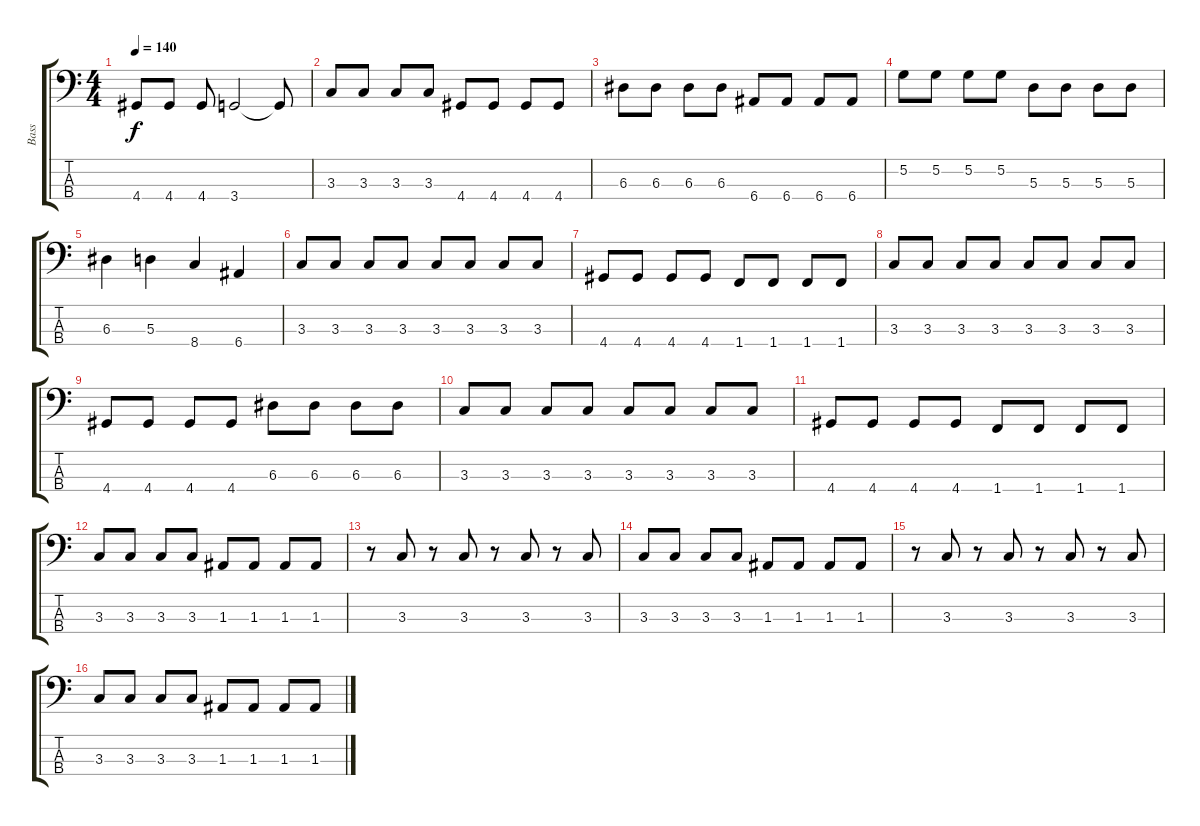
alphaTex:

\track ("Bass" "Bass") {instrument electricbasspick}
\staff {score tabs}
\tuning (G2 D2 A1 E1) {hide}
\ts (4 4)
\tempo 140
\clef f4
\ks c
4.4.8{dy f} 4.4.8 4.4.8 3.4.2 3.4{t}.8 |
3.3.8 3.3.8 3.3.8 3.3.8 4.4.8 4.4.8 4.4.8 4.4.8 |
6.3.8 6.3.8 6.3.8 6.3.8 6.4.8 6.4.8 6.4.8 6.4.8 |
5.2.8 5.2.8 5.2.8 5.2.8 5.3.8 5.3.8 5.3.8 5.3.8 |
6.3.4 5.3.4 8.4.4 6.4.4 |
3.3.8 3.3.8 3.3.8 3.3.8 3.3.8 3.3.8 3.3.8 3.3.8 |
4.4.8 4.4.8 4.4.8 4.4.8 1.4.8 1.4.8 1.4.8 1.4.8 |
3.3.8 3.3.8 3.3.8 3.3.8 3.3.8 3.3.8 3.3.8 3.3.8 |
4.4.8 4.4.8 4.4.8 4.4.8 6.3.8 6.3.8 6.3.8 6.3.8 |
3.3.8 3.3.8 3.3.8 3.3.8 3.3.8 3.3.8 3.3.8 3.3.8 |
4.4.8 4.4.8 4.4.8 4.4.8 1.4.8 1.4.8 1.4.8 1.4.8 |
3.3.8 3.3.8 3.3.8 3.3.8 1.3.8 1.3.8 1.3.8 1.3.8 |
r.8 3.3.8 r.8 3.3.8 r.8 3.3.8 r.8 3.3.8 |
3.3.8 3.3.8 3.3.8 3.3.8 1.3.8 1.3.8 1.3.8 1.3.8 |
r.8 3.3.8 r.8 3.3.8 r.8 3.3.8 r.8 3.3.8 |
3.3.8 3.3.8 3.3.8 3.3.8 1.3.8 1.3.8 1.3.8 1.3.8
